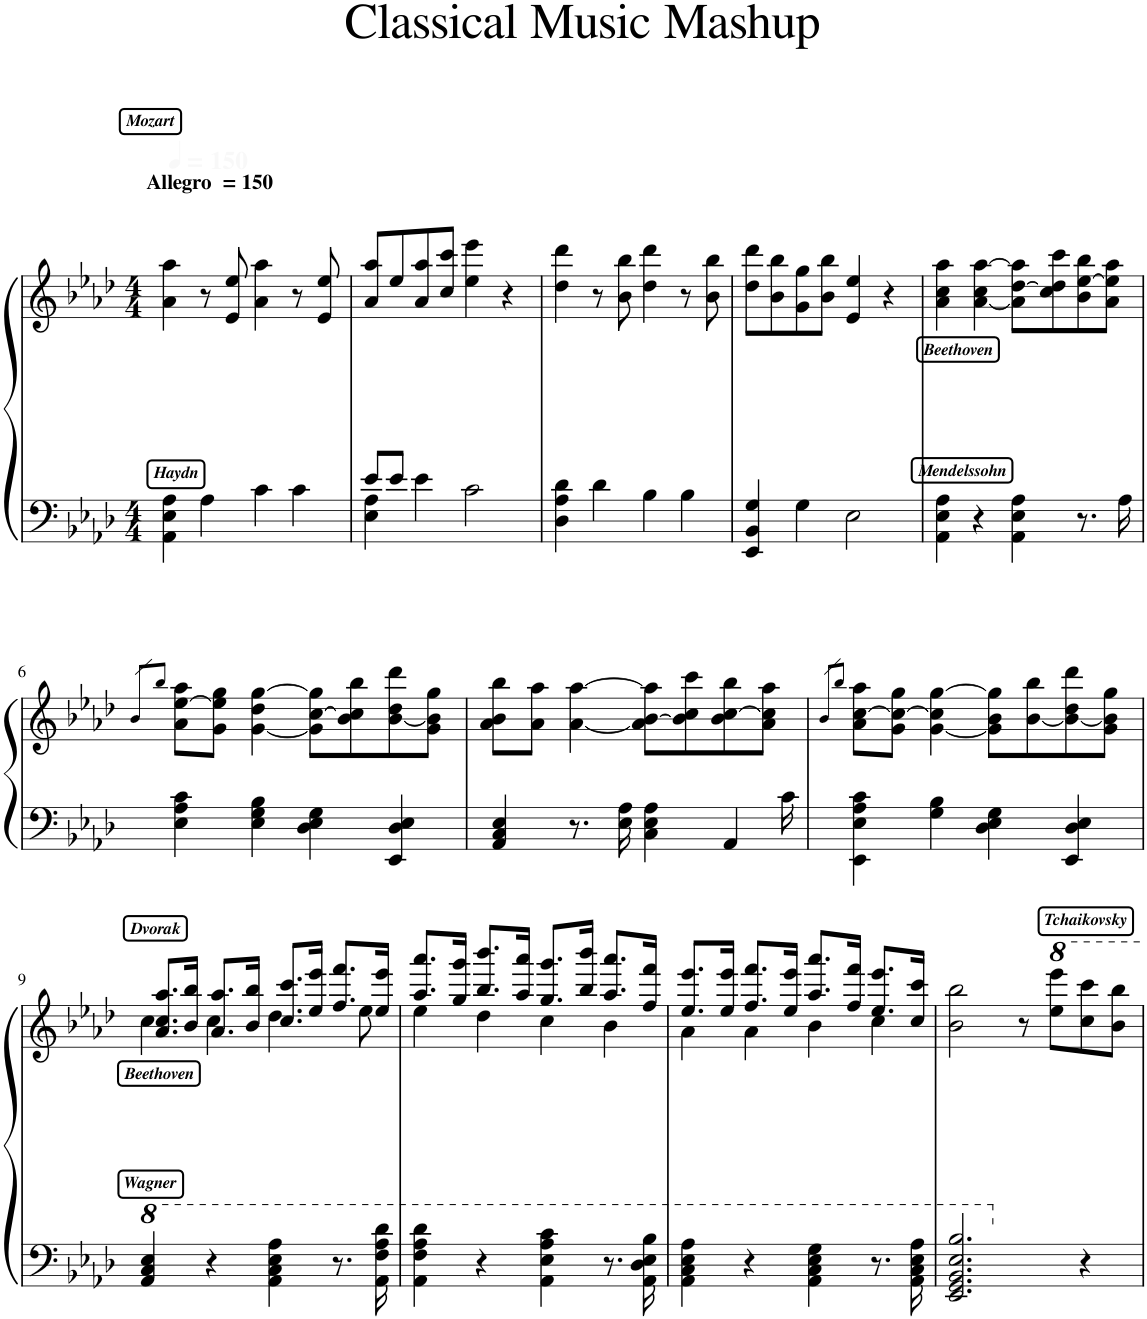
**kern	**kern
*part1	*part1
*staff2	*staff1
*I"Piano	*
*I'Pno.	*
*clefF4	*clefG2
*k[b-e-a-d-]	*k[b-e-a-d-]
*M4/4	*M4/4
*MM150	*MM150
!!LO:REH:place=s1:b:Bi:cj:fs=8:t=Haydn:qo=1
!!LO:REH:place=s1:a:Bi:cj:fs=8:t=Mozart
=1	=1
!	!LO:TX:a:B:t=Allegro  = 150
4AA-\ 4E-\ 4A-\	4a-\ 4aa-\
4A-\	8r
.	8e-/ 8ee-/
4c\	4a-\ 4aa-\
4c\	8r
.	8e-/ 8ee-/
=2	=2
*^	*
8e-/L	4E-\ 4A-\	8a-/ 8aa-/L
8e-/J	.	8ee-/
4e-\	2.ryy	8a-/ 8aa-/
.	.	8cc/ 8ccc/J
2c\	.	4ee-\ 4eee-\
.	.	4r
*v	*v	*
=3	=3
4D-\ 4A-\ 4d-\	4dd-\ 4ddd-\
4d-\	8r
.	8b-\ 8bb-\
4B-\	4dd-\ 4ddd-\
4B-\	8r
.	8b-\ 8bb-\
=4	=4
4EE-/ 4BB-/ 4G/	8dd-\ 8ddd-\L
.	8b-\ 8bb-\
4G\	8g\ 8gg\
.	8b-\ 8bb-\J
2E-\	4e-/ 4ee-/
.	4r
!!LO:REH:place=s1:b:Bi:cj:fs=8:t=Mendelssohn
!!LO:REH:place=s1:b:Bi:cj:fs=8:t=Beethoven
=5	=5
4AA-\ 4E-\ 4A-\	4a-\ 4cc\ 4aa-\
4r	[4a-\ 4cc\ [4aa-\
4AA-\ 4E-\ 4A-\	8a-\] [8dd-\ 8aa-\]L
.	8cc\ 8dd-\] 8ccc\
8.r	8b-\ [8ee-\ 8bb-\
.	8a-\ 8ee-\] 8aa-\J
16A-\	.
!!LO:LB:g=z
=6	=6
.	8qb-/L
.	8qbb-/J
4E-\ 4A-\ 4c\	8a-\ [8ee-\ 8aa-\L
.	8g\ 8ee-\] 8gg\J
4E-\ 4G\ 4B-\	[4g\ 4dd-\ [4gg\
4D-\ 4E-\ 4G\	8g\] [8cc\ 8gg\]L
.	8b-\ 8cc\] 8bb-\
4EE-/ 4D-/ 4E-/	[8b-\ 8dd-\ 8ddd-\
.	8g\ 8b-\] 8gg\J
=7	=7
*^	*
4AA-/ 4C/ 4E-/	2...ryy	8a-\ 8b-\ 8bb-\L
.	.	8a-\ 8aa-\J
8.r	.	[4a-\ [4aa-\
16E-\ 16A-\	.	.
4C\ 4E-\ 4A-\	.	8a-\] [8b-\ 8aa-\]L
.	.	8b-\] 8cc\ 8ccc\
4AA-/	.	8b-\ [8cc\ 8bb-\
.	.	8a-\ 8cc\] 8aa-\J
.	16c\	.
*v	*v	*
=8	=8
.	8qb-/L
.	8qbb-/J
4EE-\ 4E-\ 4A-\ 4c\	8a-\ [8cc\ 8aa-\L
.	8g\ 8cc\_ 8gg\J
4G\ 4B-\	[4g\ 4cc\] [4gg\
4D-\ 4E-\ 4G\	8g\] 8b-\ 8gg\]L
.	[8b-\ 8bb-\
4EE-/ 4D-/ 4E-/	8b-\_ 8dd-\ 8ddd-\
.	8g\ 8b-\] 8gg\J
!!LO:LB:g=z
!!LO:REH:place=s1:b:Bi:cj:fs=8:t=Wagner
!!LO:REH:place=s1:a:Bi:cj:fs=8:t=Dvorak
!!LO:REH:place=s1:b:Bi:cj:fs=8:t=Beethoven
=9	=9
*8va	*
*	*^
4A-/ 4c/ 4e-/	8.a-/ 8.cc/ 8.aa-/L	4cc\
.	16b-/ 16bb-/Jk	.
4r	8.a-/ 8.aa-/L	4cc\
.	16b-/ 16bb-/Jk	.
4A-\ 4c\ 4e-\ 4a-\	8.cc/ 8.ccc/L	4.dd-\
.	16ee-/ 16eee-/Jk	.
8.r	8.ff/ 8.fff/L	.
.	.	8ee-\
16A-\ 16f\ 16a-\ 16dd-\	16ee-/ 16eee-/Jk	.
=10	=10	=10
4A-\ 4f\ 4a-\ 4dd-\	8.aa-/ 8.aaa-/L	4ee-\
.	16gg/ 16ggg/Jk	.
4r	8.bb-/ 8.bbb-/L	4dd-\
.	16aa-/ 16aaa-/Jk	.
4A-\ 4e-\ 4a-\ 4cc\	8.gg/ 8.ggg/L	4cc\
.	16bb-/ 16bbb-/Jk	.
8.r	8.aa-/ 8.aaa-/L	4b-\
16A-\ 16d-\ 16e-\ 16b-\	16ff/ 16fff/Jk	.
=11	=11	=11
4A-\ 4c\ 4e-\ 4a-\	8.ee-/ 8.eee-/L	4a-\
.	16ee-/ 16eee-/Jk	.
4r	8.ff/ 8.fff/L	4a-\
.	16ee-/ 16eee-/Jk	.
4A-\ 4c\ 4e-\ 4g\	8.aa-/ 8.aaa-/L	4b-\
.	16ff/ 16fff/Jk	.
8.r	8.ee-/ 8.eee-/L	4cc\
16A-\ 16c\ 16e-\ 16a-\	16cc/ 16ccc/Jk	.
*	*v	*v
!!LO:REH:place=s1:a:Bi:cj:fs=8:t=Tchaikovsky:qo=2.5
=12	=12
2.E-/ 2.G/ 2.B-/ 2.e-/ 2.b-/	2b-\ 2bb-\
.	8r
.	8eee-\ 8eeee-\L
*X8va	*
4r	8ccc\ 8cccc\
.	8bb-\ 8bbb-\J
=	=
*-	*-
